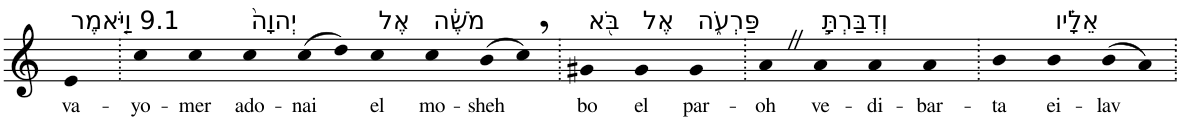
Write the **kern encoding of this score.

**kern	**text
*part1	*part1
*staff1	*staff1
*I"Piano	*
*I'Pno	*
*clefG2	*
*k[]	*
=1	=1
!LO:TX:a:t=9.1 וַיֹּ֤אמֶר	!
!	!LO:LY:b
4e	va-
=2.	=2.
!	!LO:LY:b
4cc	-yo-
!	!LO:LY:b
4cc	-mer
!LO:TX:a:t=יְהוָה֙	!
!	!LO:LY:b
4cc	ado-
!	!LO:LY:b
(>8cc	-nai
8dd)	.
!LO:TX:a:t=אֶל	!
!	!LO:LY:b
4cc	el
!LO:TX:a:t=מֹשֶׁ֔ה	!
!	!LO:LY:b
4cc	mo-
!	!LO:LY:b
(>8b	-sheh
8cc,)	.
=3.	=3.
!LO:TX:a:t=בֹּ֖א	!
!	!LO:LY:b
4g#X	bo
!LO:TX:a:t=אֶל	!
!	!LO:LY:b
4g#	el
!LO:TX:a:t=פַּרְעֹ֑ה	!
!	!LO:LY:b
4g#	par-
=4.	=4.
!	!LO:LY:b
4aZ	-oh
!LO:TX:a:t=וְדִבַּרְתָּ֣	!
!	!LO:LY:b
4a	ve-
!	!LO:LY:b
4a	-di-
!	!LO:LY:b
4a	-bar-
=5.	=5.
!	!LO:LY:b
4b	-ta
!LO:TX:a:t=אֵלָ֗יו	!
!	!LO:LY:b
4b	ei-
!	!LO:LY:b
(>8b	-lav
8a)	.
=.	=.
*-	*-
